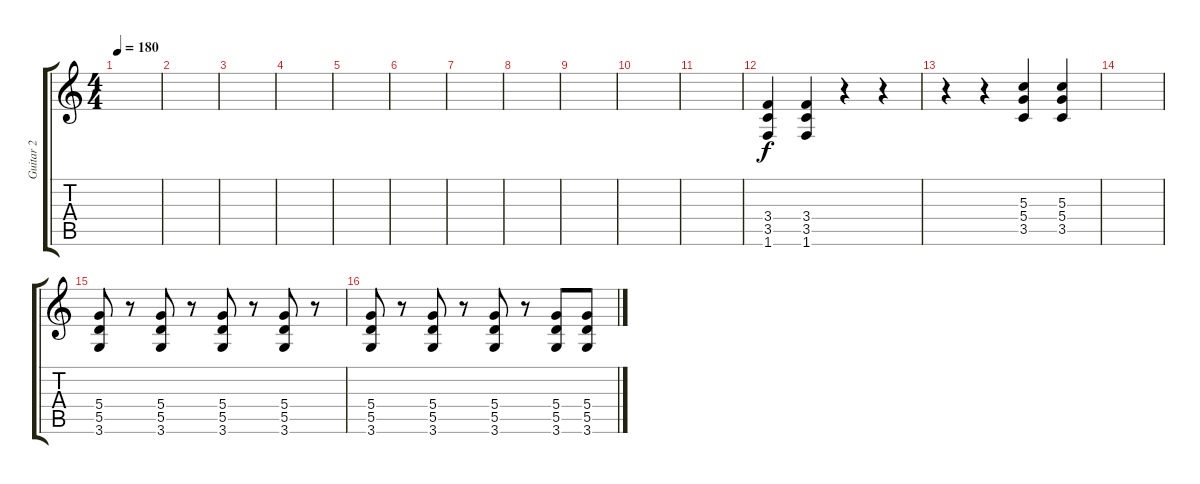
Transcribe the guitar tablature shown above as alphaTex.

\track ("Guitar 2" "Guitar 2") {instrument distortionguitar}
\staff {score tabs}
\tuning (E4 B3 G3 D3 A2 E2) {hide}
\ts (4 4)
\tempo 180
\clef g2
\ks c
|
|
|
|
|
|
|
|
|
|
|
(3.4 3.5 1.6).4 (3.4 3.5 1.6).4 r.4 r.4 |
r.4 r.4 (5.3 5.4 3.5).4 (5.3 5.4 3.5).4 |
|
(5.4 5.5 3.6).8 r.8 (5.4 5.5 3.6).8 r.8 (5.4 5.5 3.6).8 r.8 (5.4 5.5 3.6).8 r.8 |
(5.4 5.5 3.6).8 r.8 (5.4 5.5 3.6).8 r.8 (5.4 5.5 3.6).8 r.8 (5.4 5.5 3.6).8 (5.4 5.5 3.6).8
